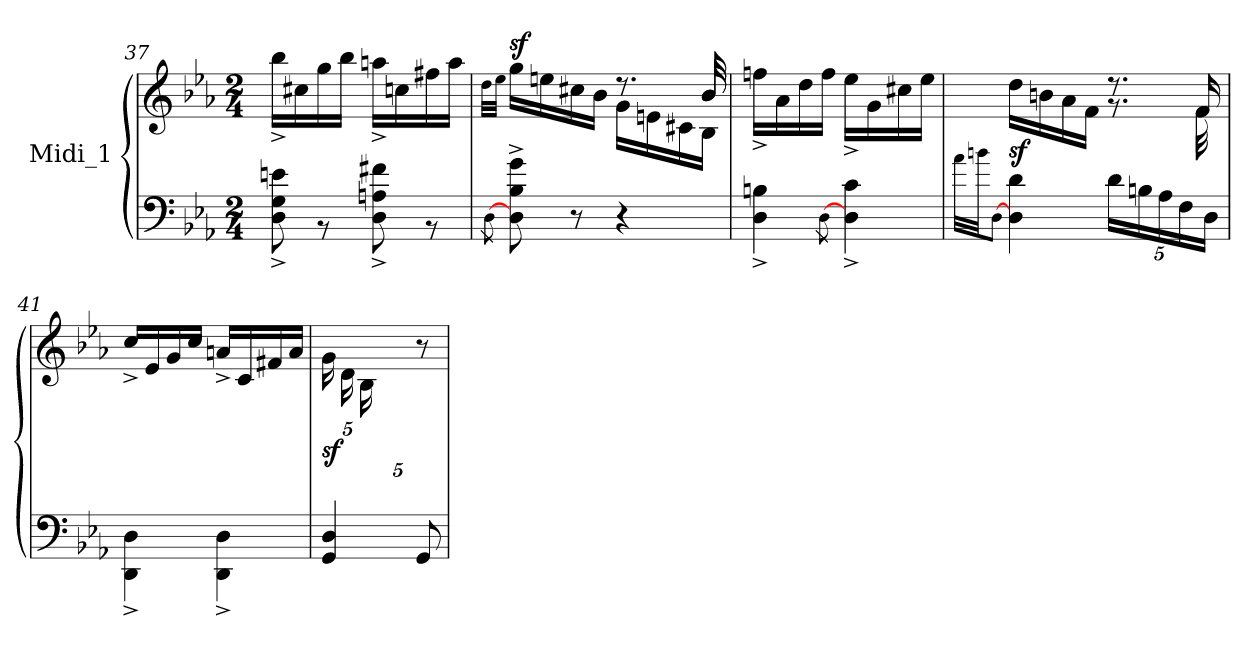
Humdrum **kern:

**kern	**kern	**dynam
*part1	*part1	*part1
*staff2	*staff1	*staff1/2
*I"Midi_1	*	*
!!LO:LB:g=z
*clefF4	*clefG2	*
*k[b-e-a-]	*k[b-e-a-]	*
*E-:	*E-:	*
*M2/4	*M2/4	*
=37	=37	=37
*^	*^	*
2ryy	8D\^ 8G\^ 8en\^	2ryy	16bb-^\LL	.
.	.	.	16cc#X\	.
.	8r	.	16gg\	.
.	.	.	16bb-\JJ	.
.	8D\^ 8An\^ 8f#X\^	.	16aan^\LL	.
.	.	.	16ccn\	.
.	8r	.	16ff#X\	.
.	.	.	16aa\JJ	.
!!LO:LB:g=z
=38	=38	=38	=38	=38
.	.	.	32qdd\LLL	.
.	[8qD\	.	32qee-i\JJJ	.
*	*	*	*^	*
!	!	!	!	!	!LO:DY:a
4ryy	8D\^ 8B-\^ 8g\^	4ryy	16gg\LL	4..ryy	sf
.	.	.	16een\	.	.
.	8r	.	16cc#X\	.	.
.	.	.	16b-\JJ	.	.
8ryy	4r	8.r	16g\LL	.	.
.	.	.	16en\	.	.
16ryy	.	.	16c#X\	.	.
16ryy	.	32b-/	16B-\JJ	16b-/	.
.	.	32ryy	.	.	.
*	*	*	*v	*v	*
=39	=39	=39	=39	=39
2ryy	4D\^ 4Bni\^	2ryy	16ffni^\LL	.
.	.	.	16a-i\	.
.	.	.	16dd\	.
.	.	.	16ff\JJ	.
.	[8qD\	.	.	.
.	4D\^ 4c\^	.	16ee-i^\LL	.
.	.	.	16g\	.
.	.	.	16cc#X\	.
.	.	.	16ee-\JJ	.
=40	=40	=40	=40	=40
.	32qa-i\LLL	.	.	.
.	32qbn\JJ	.	.	.
.	[8qD\J	.	.	.
!	!	!	!	!LO:DY:b
2ryy	4D\ 4d\	16dd\LL	4ryy	sf
.	.	16bn\	.	.
.	.	16a-\	.	.
.	.	16f\JJ	.	.
*	*Xbrackettup	*	*	*
.	20d\LL	8.r	8.r	.
.	20Bn\	.	.	.
.	20A-i\	.	.	.
.	20F\	.	.	.
.	.	16f/	32f\	.
.	20D\JJ	.	.	.
.	.	.	32ryy	.
!!LO:LB:g=z	!!
=41	=41	=41	=41	=41
2ryy	4DD\^ 4D\^	2ryy	16cc^/LL	.
.	.	.	16e-/	.
.	.	.	16g/	.
.	.	.	16cc/JJ	.
.	4DD\^ 4D\^	.	16an^/LL	.
.	.	.	16c/	.
.	.	.	16f#X/	.
.	.	.	16a/JJ	.
!!LO:LB:g=z	!!
=42	=42	=42	=42	=42
*	*^	*	*	*
*	*	*	*	*Xbrackettup	*
!	!	!	!	!	!LO:DY:b
10.ryy	4GG/ 4D/	4ryy	4ryy	20g\LL	sf
.	.	.	.	20d\	.
.	.	.	.	20B-i\	.
20G/	.	.	.	10ryy	.
20D/JJ	.	.	.	.	.
8ryy	8ryy	8GG/	8ryy	8r	.
*v	*v	*v	*	*	*
*	*v	*v	*
=	=	=
*-	*-	*-
